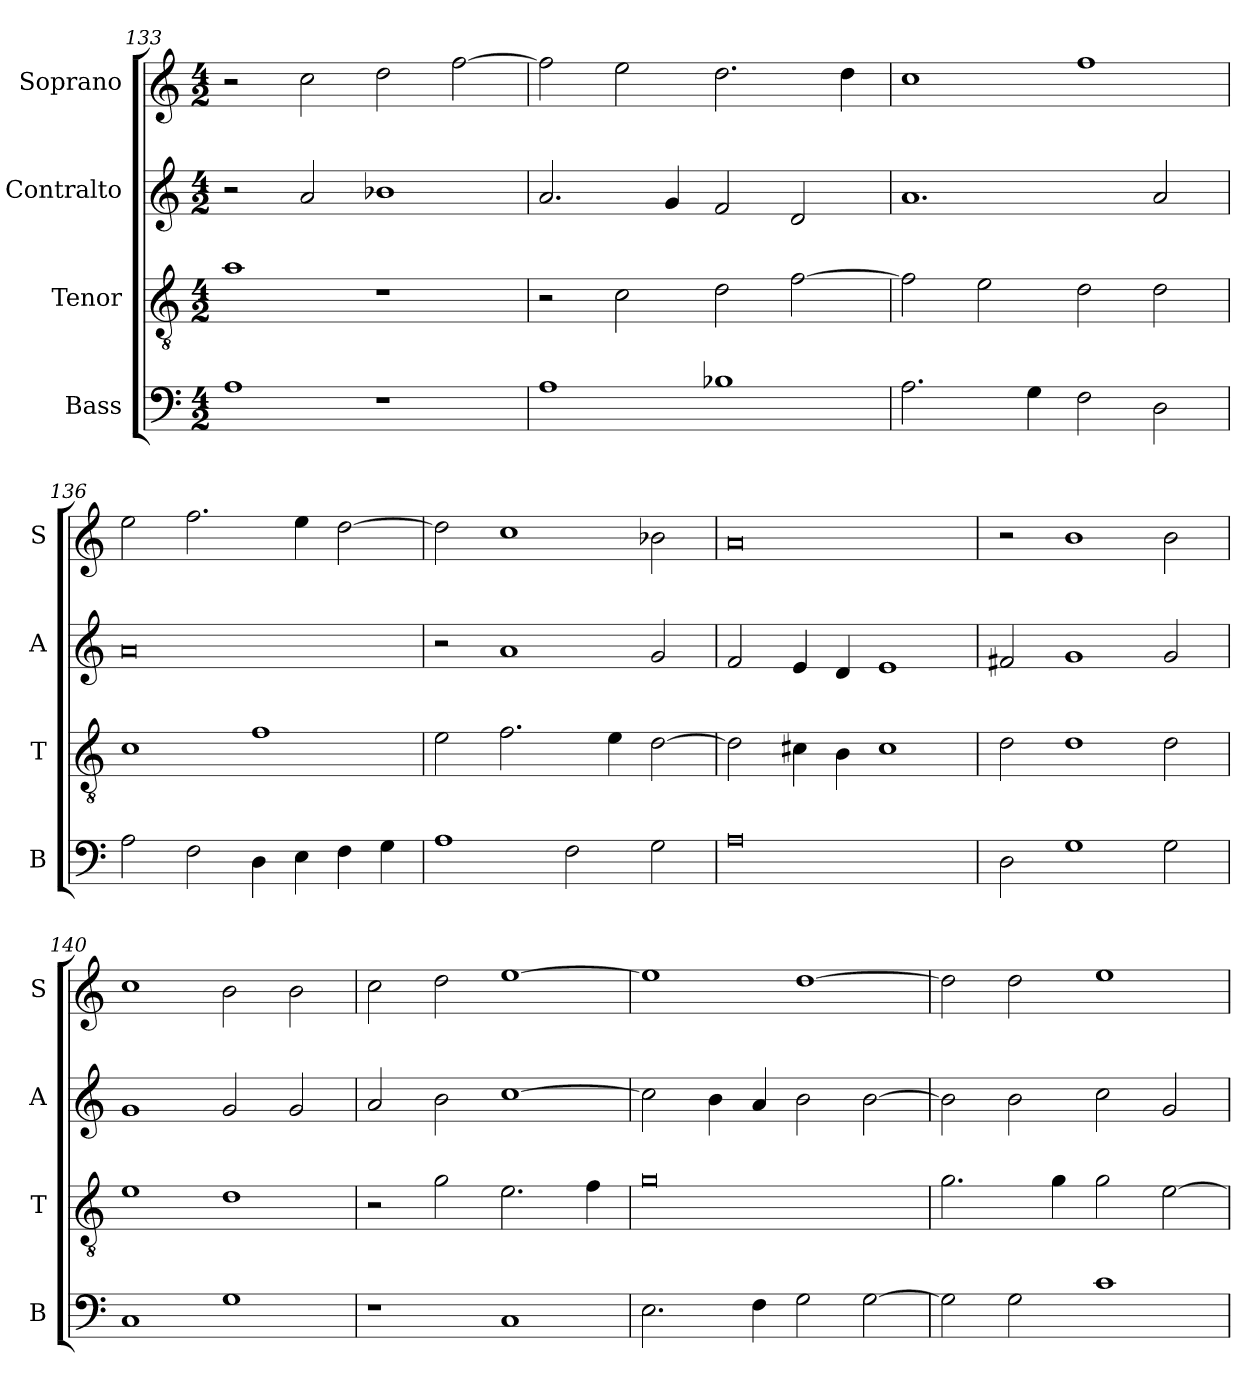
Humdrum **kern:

**kern	**kern	**kern	**kern
*part4	*part3	*part2	*part1
*staff4	*staff3	*staff2	*staff1
*I"Bass	*I"Tenor	*I"Contralto	*I"Soprano
*I'B	*I'T	*I'A	*I'S
*clefF4	*clefGv2	*clefG2	*clefG2
*k[]	*k[]	*k[]	*k[]
*D:dor	*D:dor	*D:dor	*D:dor
*M4/2	*M4/2	*M4/2	*M4/2
=133	=133	=133	=133
1A	1a	2r	2r
.	.	2a	2cc
1r	1r	1b-X	2dd
.	.	.	[2ff
=134	=134	=134	=134
1A	2r	2.a	2ff]
.	2c	.	2ee
.	.	4g	.
1B-X	2d	2f	2.dd
.	[2f	2d	.
.	.	.	4dd
=135	=135	=135	=135
2.A	2f]	1.a	1cc
.	2e	.	.
4G	.	.	.
2F	2d	.	1ff
2D	2d	2a	.
=136	=136	=136	=136
2A	1c	0a	2ee
2F	.	.	2.ff
4D	1f	.	.
4E	.	.	4ee
4F	.	.	[2dd
4G	.	.	.
=137	=137	=137	=137
1A	2e	2r	2dd]
.	2.f	1a	1cc
2F	.	.	.
.	4e	.	.
2G	[2d	2g	2b-X
=138	=138	=138	=138
0A	2d]	2f	0a
.	4c#X	4e	.
.	4B	4d	.
.	1c#	1e	.
=139	=139	=139	=139
2D	2d	2f#X	2r
1G	1d	1g	1b
2G	2d	2g	2b
=140	=140	=140	=140
1C	1e	1g	1cc
1G	1d	2g	2b
.	.	2g	2b
=141	=141	=141	=141
1r	2r	2a	2cc
.	2g	2b	2dd
1C	2.e	[1cc	[1ee
.	4f	.	.
=142	=142	=142	=142
2.E	0g	2cc]	1ee]
.	.	4b	.
4F	.	4a	.
2G	.	2b	[1dd
[2G	.	[2b	.
=143	=143	=143	=143
2G]	2.g	2b]	2dd]
2G	.	2b	2dd
.	4g	.	.
1c	2g	2cc	1ee
.	[2e	2g	.
=	=	=	=
*-	*-	*-	*-
